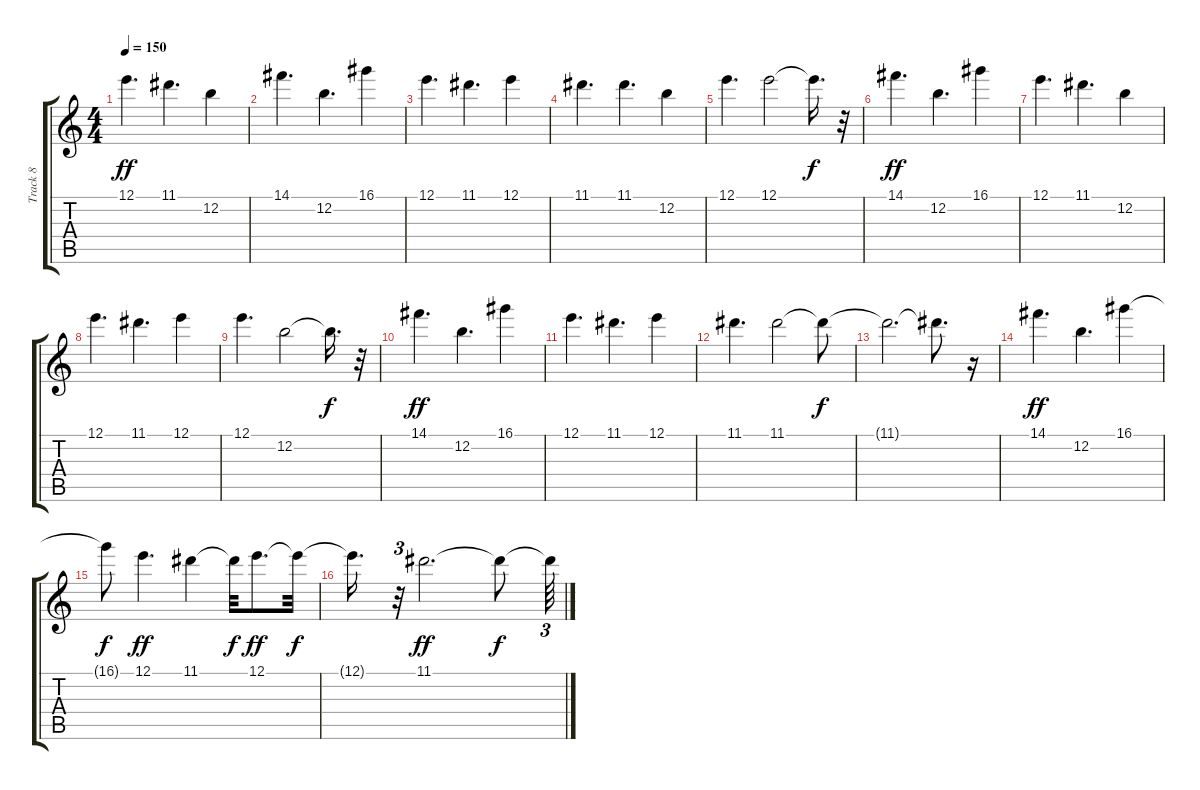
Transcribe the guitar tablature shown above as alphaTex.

\track ("Track 8" "Track 8") {instrument distortionguitar}
\staff {score tabs}
\tuning (E4 B3 G3 D3 A2 E2) {hide}
\ts (4 4)
\tempo 150
\clef g2
\ks c
12.1.4{d dy ff balance 8} 11.1.4{d balance 10} 12.2.4{balance 12} |
14.1.4{d balance 14} 12.2.4{d balance 12} 16.1.4{balance 10} |
12.1.4{d balance 8} 11.1.4{d balance 6} 12.1.4{balance 4} |
11.1.4{d balance 2} 11.1.4{d balance 4} 12.2.4{balance 6} |
12.1.4{d balance 8} 12.1.2{balance 10} 12.1{t}.16{d dy f} r.32 |
14.1.4{d dy ff balance 14} 12.2.4{d balance 12} 16.1.4{balance 10} |
12.1.4{d balance 8} 11.1.4{d balance 6} 12.2.4{balance 4} |
12.1.4{d balance 2} 11.1.4{d balance 4} 12.1.4{balance 6} |
12.1.4{d balance 8} 12.2.2{balance 10} 12.2{t}.16{d dy f} r.32 |
14.1.4{d dy ff balance 14} 12.2.4{d balance 12} 16.1.4{balance 10} |
12.1.4{d balance 8} 11.1.4{d balance 6} 12.1.4{balance 4} |
11.1.4{d balance 2} 11.1.2{balance 4} 11.1{t}.8{dy f} |
11.1{t}.2{d} 11.1{t}.8{d} r.16 |
14.1.4{d dy ff balance 14} 12.2.4{d balance 12} 16.1.4{balance 10} |
16.1{t}.8{dy f} 12.1.4{d dy ff balance 8} 11.1.4{balance 6} 11.1{t}.32{dy f} 12.1.8{d dy ff balance 4} 12.1{t}.32{dy f} |
12.1{t}.16{d} r.32{tu (3 2)} 11.1.2{d dy ff balance 2} 11.1{t}.8{dy f} 11.1{t}.64{tu (3 2)}
